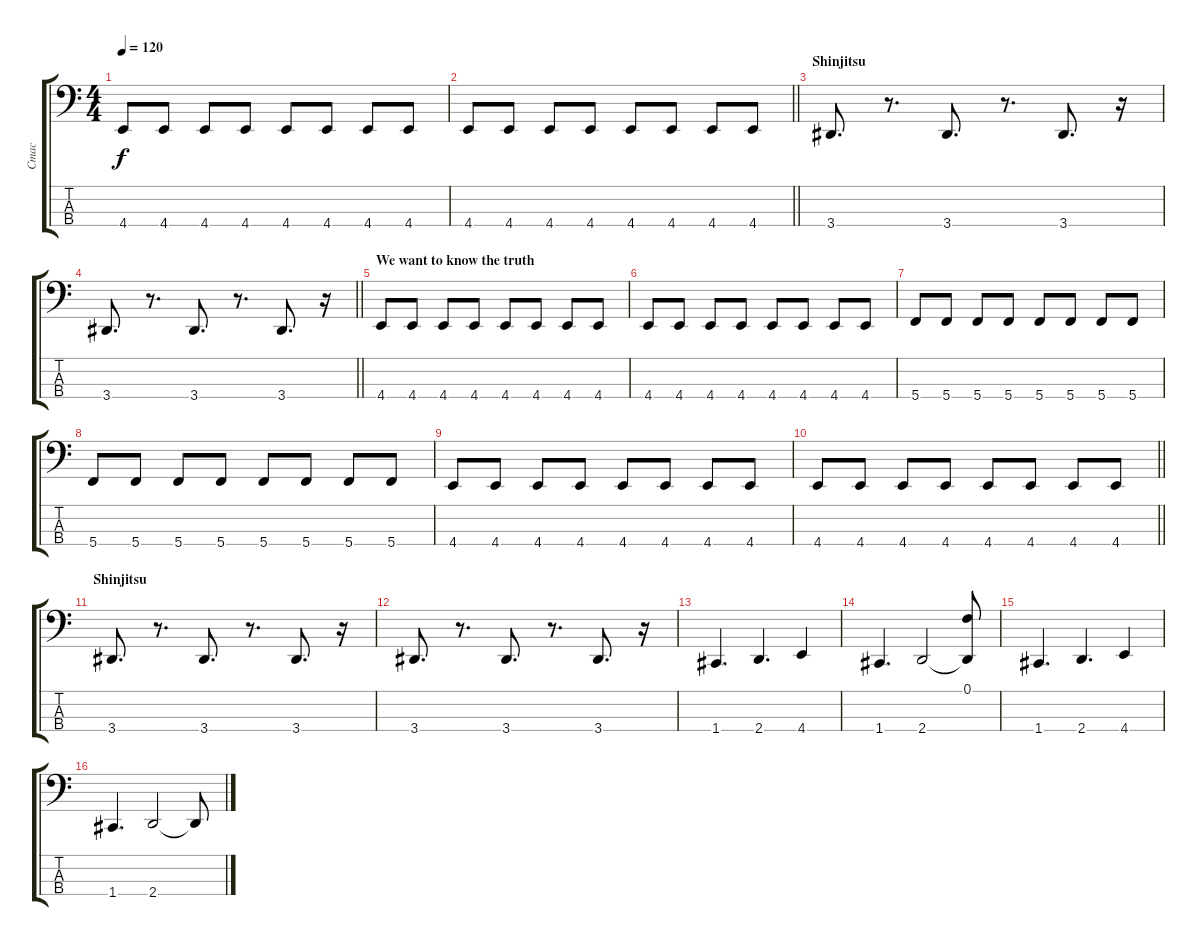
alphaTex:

\track ("Стас" "Стас") {instrument electricbassfinger}
\staff {score tabs}
\tuning (F2 C2 G1 C1) {hide}
\ts (4 4)
\tempo 120
\clef f4
\ks c
4.4.8{dy f} 4.4.8 4.4.8 4.4.8 4.4.8 4.4.8 4.4.8 4.4.8 |
\barLineRight lightlight
4.4.8 4.4.8 4.4.8 4.4.8 4.4.8 4.4.8 4.4.8 4.4.8 |
\section ("" "Shinjitsu")
3.4.8{d} r.8{d} 3.4.8{d} r.8{d} 3.4.8{d} r.16 |
\barLineRight lightlight
3.4.8{d} r.8{d} 3.4.8{d} r.8{d} 3.4.8{d} r.16 |
\section ("" "We want to know the truth")
4.4.8 4.4.8 4.4.8 4.4.8 4.4.8 4.4.8 4.4.8 4.4.8 |
4.4.8 4.4.8 4.4.8 4.4.8 4.4.8 4.4.8 4.4.8 4.4.8 |
5.4.8 5.4.8 5.4.8 5.4.8 5.4.8 5.4.8 5.4.8 5.4.8 |
5.4.8 5.4.8 5.4.8 5.4.8 5.4.8 5.4.8 5.4.8 5.4.8 |
4.4.8 4.4.8 4.4.8 4.4.8 4.4.8 4.4.8 4.4.8 4.4.8 |
\barLineRight lightlight
4.4.8 4.4.8 4.4.8 4.4.8 4.4.8 4.4.8 4.4.8 4.4.8 |
\section ("" "Shinjitsu")
3.4.8{d} r.8{d} 3.4.8{d} r.8{d} 3.4.8{d} r.16 |
3.4.8{d} r.8{d} 3.4.8{d} r.8{d} 3.4.8{d} r.16 |
1.4.4{d} 2.4.4{d} 4.4.4 |
1.4.4{d} 2.4.2 (0.1 2.4{t}).8 |
1.4.4{d} 2.4.4{d} 4.4.4 |
1.4.4{d} 2.4.2 2.4{t}.8
